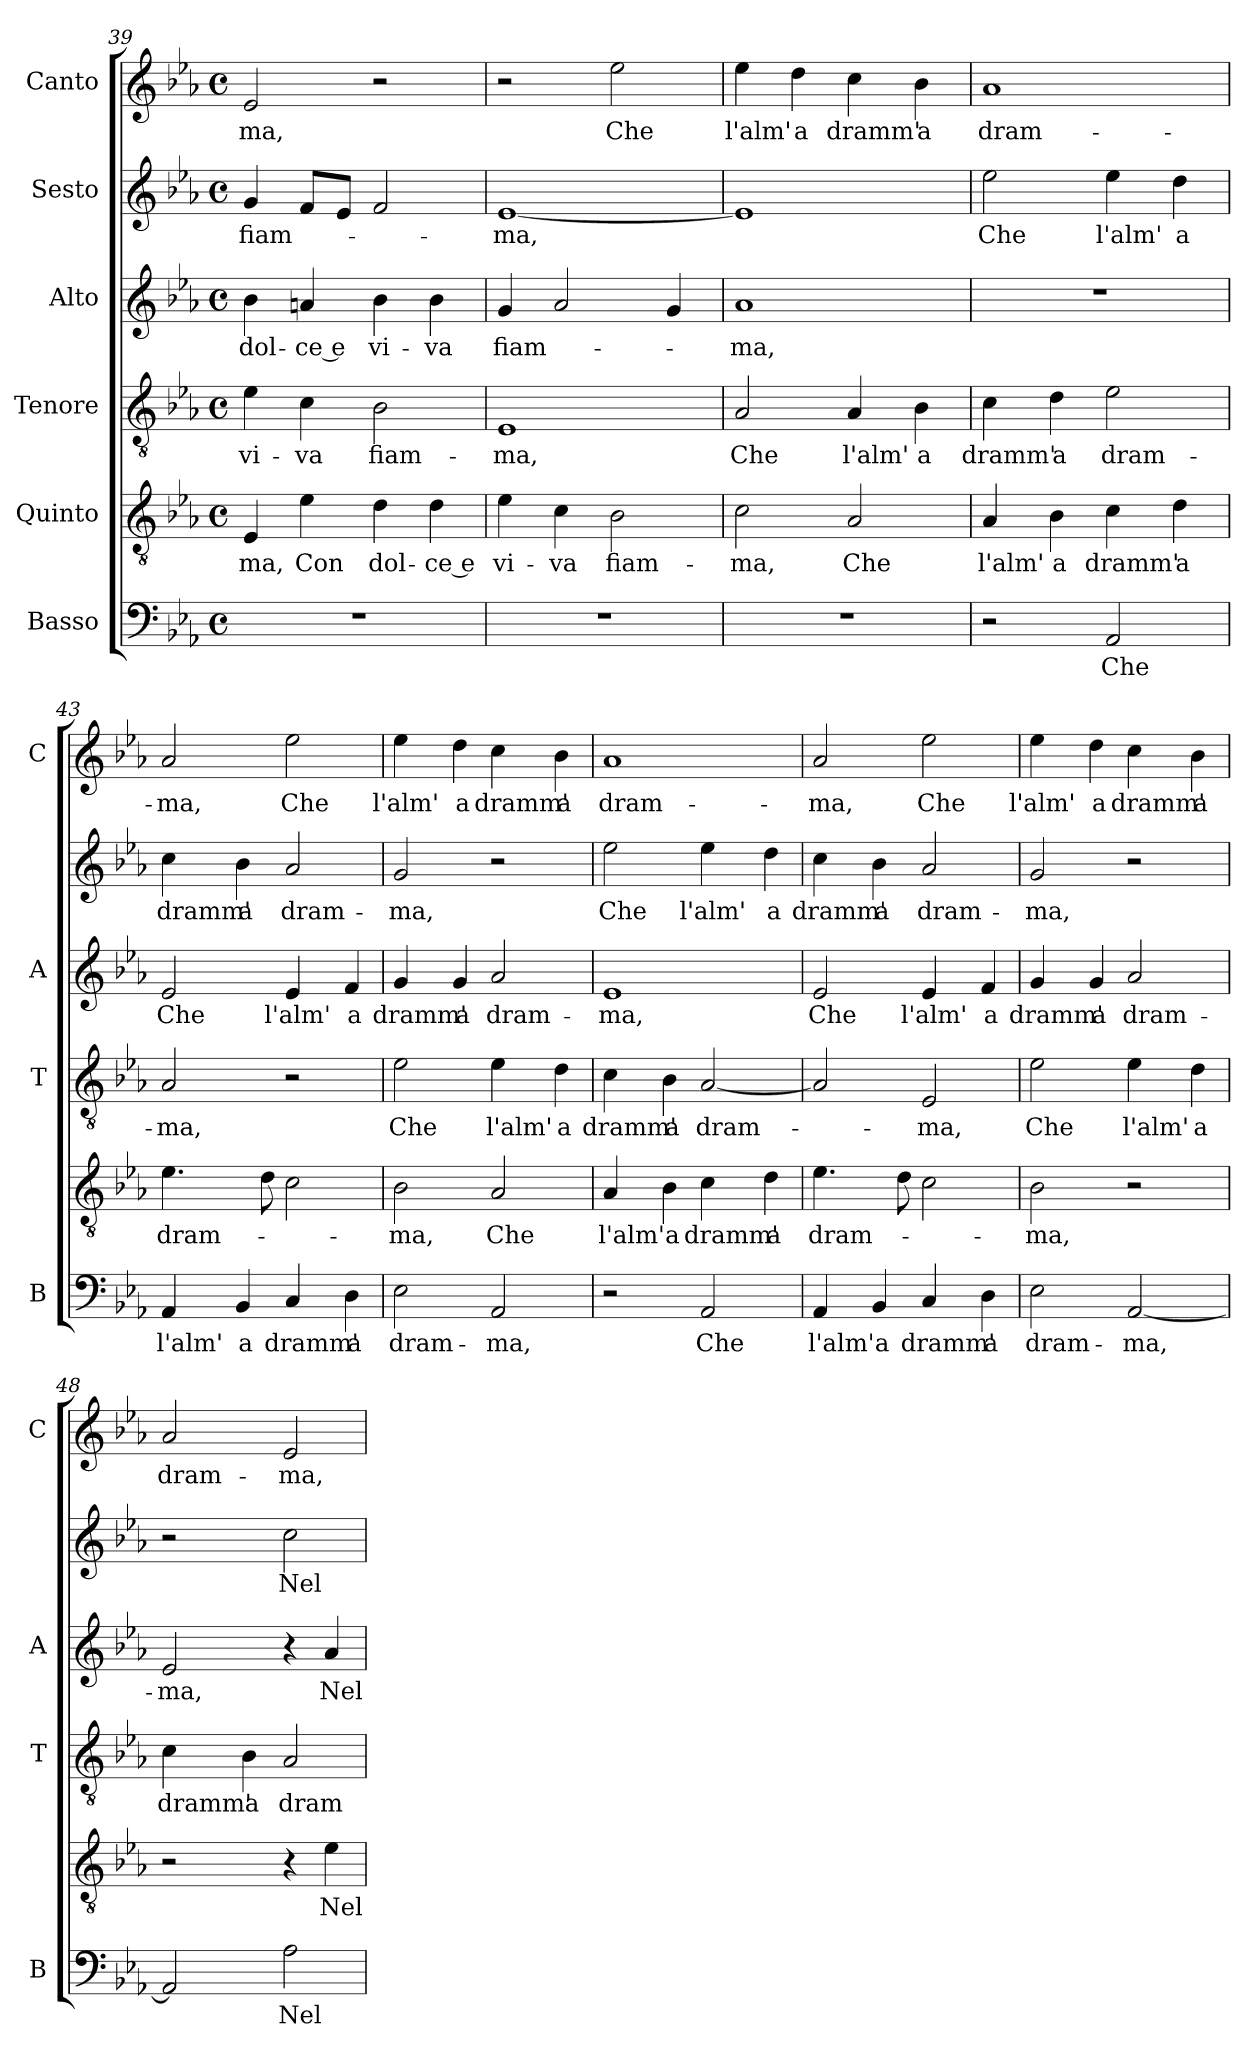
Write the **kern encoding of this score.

**kern	**text	**kern	**text	**kern	**text	**kern	**text	**kern	**text	**kern	**text
*part6	*part6	*part5	*part5	*part4	*part4	*part3	*part3	*part2	*part2	*part1	*part1
*staff6	*staff6	*staff5	*staff5	*staff4	*staff4	*staff3	*staff3	*staff2	*staff2	*staff1	*staff1
*I"Basso	*	*I"Quinto	*	*I"Tenore	*	*I"Alto	*	*I"Sesto	*	*I"Canto	*
*I'B	*	*	*	*I'T	*	*I'A	*	*	*	*I'C	*
*clefF4	*	*clefGv2	*	*clefGv2	*	*clefG2	*	*clefG2	*	*clefG2	*
*k[b-e-a-]	*	*k[b-e-a-]	*	*k[b-e-a-]	*	*k[b-e-a-]	*	*k[b-e-a-]	*	*k[b-e-a-]	*
*E-:	*	*E-:	*	*E-:	*	*E-:	*	*E-:	*	*E-:	*
*M4/4	*	*M4/4	*	*M4/4	*	*M4/4	*	*M4/4	*	*M4/4	*
*met(c)	*	*met(c)	*	*met(c)	*	*met(c)	*	*met(c)	*	*met(c)	*
=39	=39	=39	=39	=39	=39	=39	=39	=39	=39	=39	=39
!	!	!	!LO:LY:b	!	!LO:LY:b	!	!LO:LY:b	!	!LO:LY:b	!	!LO:LY:b
1r	.	4E-/	-ma,	4e-\	vi-	4b-\	dol-	4g/	fiam-	2e-/	-ma,
!	!	!	!LO:LY:b	!	!LO:LY:b	!	!LO:LY:b	!	!	!	!
.	.	4e-\	Con	4c\	-va	4an/	-ce e	8f/L	.	.	.
.	.	.	.	.	.	.	.	8e-/J	.	.	.
!	!	!	!LO:LY:b	!	!LO:LY:b	!	!LO:LY:b	!	!	!	!
.	.	4d\	dol-	2B-\	fiam-	4b-\	vi-	2f/	.	2r	.
!	!	!	!LO:LY:b	!	!	!	!LO:LY:b	!	!	!	!
.	.	4d\	-ce e	.	.	4b-\	-va	.	.	.	.
=40	=40	=40	=40	=40	=40	=40	=40	=40	=40	=40	=40
!	!	!	!LO:LY:b	!	!LO:LY:b	!	!LO:LY:b	!	!LO:LY:b	!	!
1r	.	4e-\	vi-	1E-	-ma,	4g/	fiam-	[1e-	-ma,	2r	.
!	!	!	!LO:LY:b	!	!	!	!	!	!	!	!
.	.	4c\	-va	.	.	2a-/	.	.	.	.	.
!	!	!	!LO:LY:b	!	!	!	!	!	!	!	!LO:LY:b
.	.	2B-\	fiam-	.	.	.	.	.	.	2ee-\	Che
.	.	.	.	.	.	4g/	.	.	.	.	.
=41	=41	=41	=41	=41	=41	=41	=41	=41	=41	=41	=41
!	!	!	!LO:LY:b	!	!LO:LY:b	!	!LO:LY:b	!	!	!	!LO:LY:b
1r	.	2c\	-ma,	2A-/	Che	1a-	-ma,	1e-]	.	4ee-\	l'alm'
!	!	!	!	!	!	!	!	!	!	!	!LO:LY:b
.	.	.	.	.	.	.	.	.	.	4dd\	a
!	!	!	!LO:LY:b	!	!LO:LY:b	!	!	!	!	!	!LO:LY:b
.	.	2A-/	Che	4A-/	l'alm'	.	.	.	.	4cc\	dramm'
!	!	!	!	!	!LO:LY:b	!	!	!	!	!	!LO:LY:b
.	.	.	.	4B-\	a	.	.	.	.	4b-\	a
=42	=42	=42	=42	=42	=42	=42	=42	=42	=42	=42	=42
!	!	!	!LO:LY:b	!	!LO:LY:b	!	!	!	!LO:LY:b	!	!LO:LY:b
2r	.	4A-/	l'alm'	4c\	dramm'	1r	.	2ee-\	Che	1a-	dram-
!	!	!	!LO:LY:b	!	!LO:LY:b	!	!	!	!	!	!
.	.	4B-\	a	4d\	a	.	.	.	.	.	.
!	!LO:LY:b	!	!LO:LY:b	!	!LO:LY:b	!	!	!	!LO:LY:b	!	!
2AA-/	Che	4c\	dramm'	2e-\	dram-	.	.	4ee-\	l'alm'	.	.
!	!	!	!LO:LY:b	!	!	!	!	!	!LO:LY:b	!	!
.	.	4d\	a	.	.	.	.	4dd\	a	.	.
=43	=43	=43	=43	=43	=43	=43	=43	=43	=43	=43	=43
!	!LO:LY:b	!	!LO:LY:b	!	!LO:LY:b	!	!LO:LY:b	!	!LO:LY:b	!	!LO:LY:b
4AA-/	l'alm'	4.e-\	dram-	2A-/	-ma,	2e-/	Che	4cc\	dramm'	2a-/	-ma,
!	!LO:LY:b	!	!	!	!	!	!	!	!LO:LY:b	!	!
4BB-/	a	.	.	.	.	.	.	4b-\	a	.	.
.	.	8d\	.	.	.	.	.	.	.	.	.
!	!LO:LY:b	!	!	!	!	!	!LO:LY:b	!	!LO:LY:b	!	!LO:LY:b
4C/	dramm'	2c\	.	2r	.	4e-/	l'alm'	2a-/	dram-	2ee-\	Che
!	!LO:LY:b	!	!	!	!	!	!LO:LY:b	!	!	!	!
4D\	a	.	.	.	.	4f/	a	.	.	.	.
!!LO:LB:g=z
=44	=44	=44	=44	=44	=44	=44	=44	=44	=44	=44	=44
!	!LO:LY:b	!	!LO:LY:b	!	!LO:LY:b	!	!LO:LY:b	!	!LO:LY:b	!	!LO:LY:b
2E-\	dram-	2B-\	-ma,	2e-\	Che	4g/	dramm'	2g/	-ma,	4ee-\	l'alm'
!	!	!	!	!	!	!	!LO:LY:b	!	!	!	!LO:LY:b
.	.	.	.	.	.	4g/	a	.	.	4dd\	a
!	!LO:LY:b	!	!LO:LY:b	!	!LO:LY:b	!	!LO:LY:b	!	!	!	!LO:LY:b
2AA-/	-ma,	2A-/	Che	4e-\	l'alm'	2a-/	dram-	2r	.	4cc\	dramm'
!	!	!	!	!	!LO:LY:b	!	!	!	!	!	!LO:LY:b
.	.	.	.	4d\	a	.	.	.	.	4b-\	a
=45	=45	=45	=45	=45	=45	=45	=45	=45	=45	=45	=45
!	!	!	!LO:LY:b	!	!LO:LY:b	!	!LO:LY:b	!	!LO:LY:b	!	!LO:LY:b
2r	.	4A-/	l'alm'	4c\	dramm'	1e-	-ma,	2ee-\	Che	1a-	dram-
!	!	!	!LO:LY:b	!	!LO:LY:b	!	!	!	!	!	!
.	.	4B-\	a	4B-\	a	.	.	.	.	.	.
!	!LO:LY:b	!	!LO:LY:b	!	!LO:LY:b	!	!	!	!LO:LY:b	!	!
2AA-/	Che	4c\	dramm'	[2A-/	dram-	.	.	4ee-\	l'alm'	.	.
!	!	!	!LO:LY:b	!	!	!	!	!	!LO:LY:b	!	!
.	.	4d\	a	.	.	.	.	4dd\	a	.	.
=46	=46	=46	=46	=46	=46	=46	=46	=46	=46	=46	=46
!	!LO:LY:b	!	!LO:LY:b	!	!	!	!LO:LY:b	!	!LO:LY:b	!	!LO:LY:b
4AA-/	l'alm'	4.e-\	dram-	2A-/]	.	2e-/	Che	4cc\	dramm'	2a-/	-ma,
!	!LO:LY:b	!	!	!	!	!	!	!	!LO:LY:b	!	!
4BB-/	a	.	.	.	.	.	.	4b-\	a	.	.
.	.	8d\	.	.	.	.	.	.	.	.	.
!	!LO:LY:b	!	!	!	!LO:LY:b	!	!LO:LY:b	!	!LO:LY:b	!	!LO:LY:b
4C/	dramm'	2c\	.	2E-/	-ma,	4e-/	l'alm'	2a-/	dram-	2ee-\	Che
!	!LO:LY:b	!	!	!	!	!	!LO:LY:b	!	!	!	!
4D\	a	.	.	.	.	4f/	a	.	.	.	.
=47	=47	=47	=47	=47	=47	=47	=47	=47	=47	=47	=47
!	!LO:LY:b	!	!LO:LY:b	!	!LO:LY:b	!	!LO:LY:b	!	!LO:LY:b	!	!LO:LY:b
2E-\	dram-	2B-\	-ma,	2e-\	Che	4g/	dramm'	2g/	-ma,	4ee-\	l'alm'
!	!	!	!	!	!	!	!LO:LY:b	!	!	!	!LO:LY:b
.	.	.	.	.	.	4g/	a	.	.	4dd\	a
!	!LO:LY:b	!	!	!	!LO:LY:b	!	!LO:LY:b	!	!	!	!LO:LY:b
[2AA-/	-ma,	2r	.	4e-\	l'alm'	2a-/	dram-	2r	.	4cc\	dramm'
!	!	!	!	!	!LO:LY:b	!	!	!	!	!	!LO:LY:b
.	.	.	.	4d\	a	.	.	.	.	4b-\	a
=48	=48	=48	=48	=48	=48	=48	=48	=48	=48	=48	=48
!	!	!	!	!	!LO:LY:b	!	!LO:LY:b	!	!	!	!LO:LY:b
2AA-/]	.	2r	.	4c\	dramm'	2e-/	-ma,	2r	.	2a-/	dram-
!	!	!	!	!	!LO:LY:b	!	!	!	!	!	!
.	.	.	.	4B-\	a	.	.	.	.	.	.
!	!LO:LY:b	!	!	!	!LO:LY:b	!	!	!	!LO:LY:b	!	!LO:LY:b
2A-\	Nel	4r	.	2A-/	dram-	4r	.	2cc\	Nel	2e-/	-ma,
!	!	!	!LO:LY:b	!	!	!	!LO:LY:b	!	!	!	!
.	.	4e-\	Nel	.	.	4a-/	Nel	.	.	.	.
=	=	=	=	=	=	=	=	=	=	=	=
*-	*-	*-	*-	*-	*-	*-	*-	*-	*-	*-	*-
